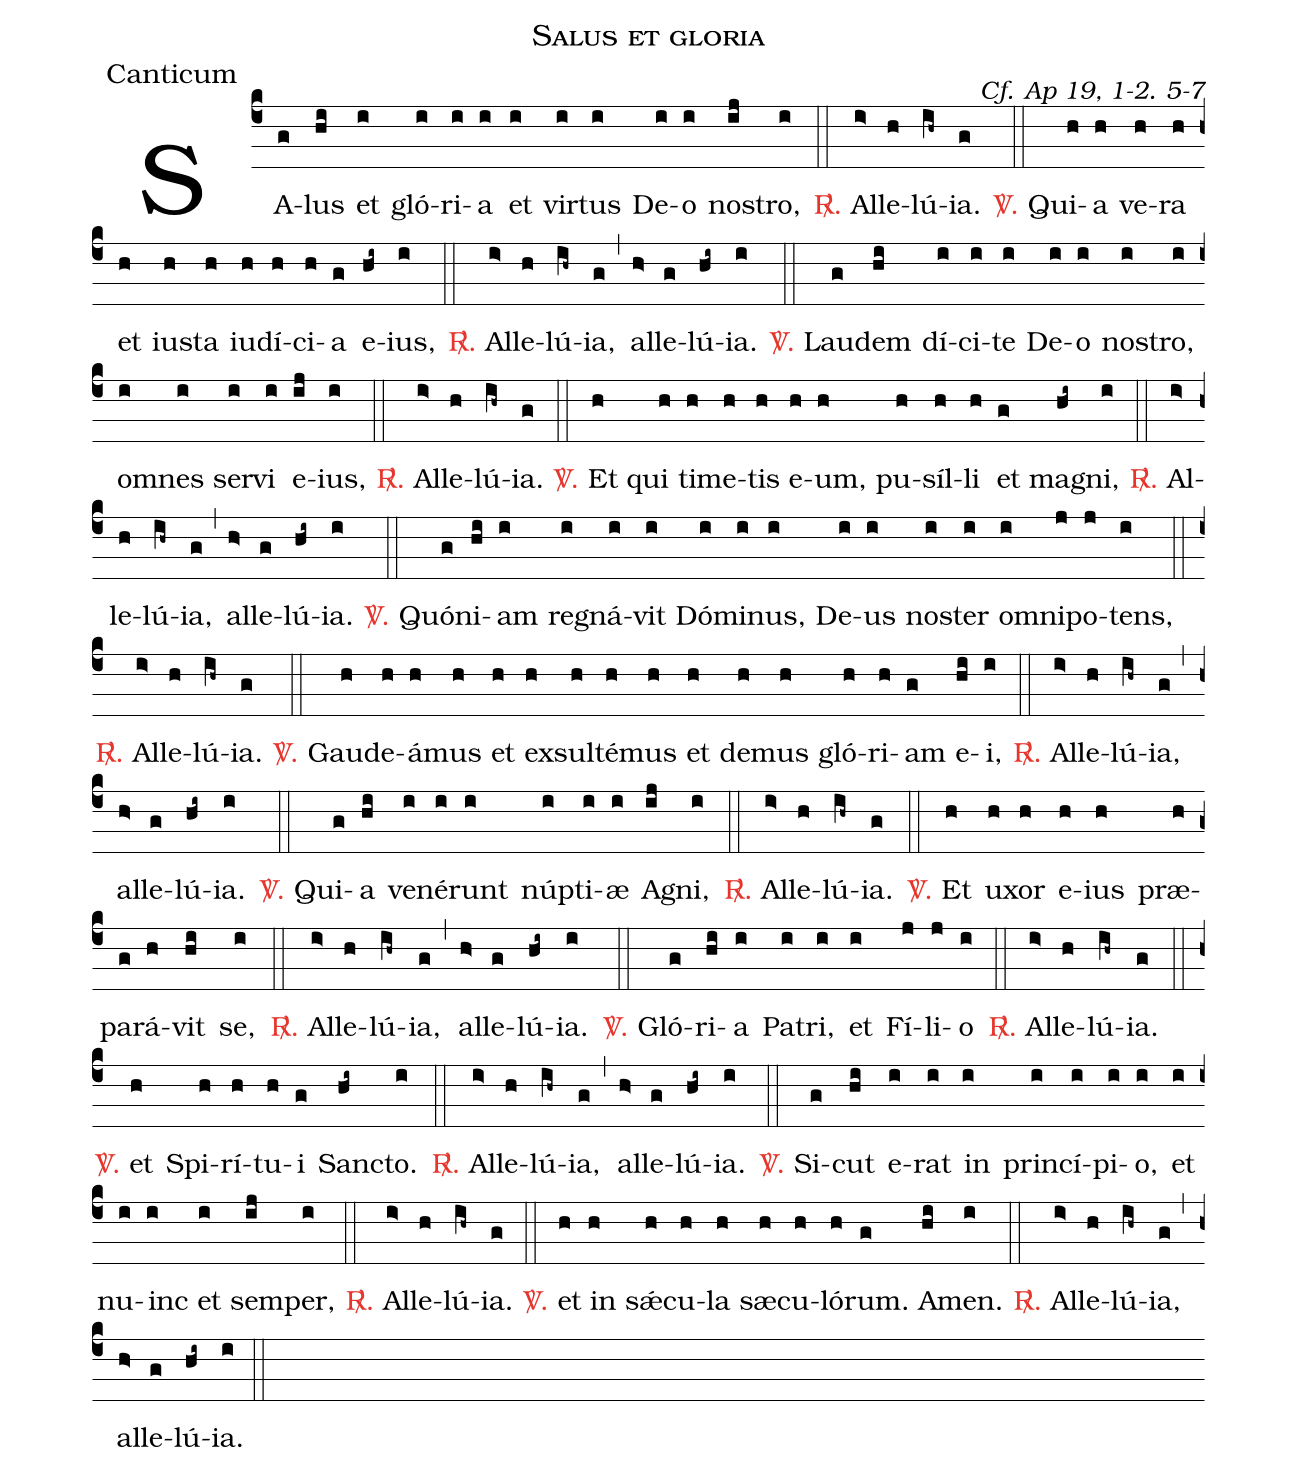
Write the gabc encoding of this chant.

name:Salus et gloria;
office-part:Canticum;
commentary:Cf. Ap 19, 1-2. 5-7;
%%
(c4) SA(g)lus(hi) et(i) gló(i)ri(i)a(i) et(i) vir(i)tus(i) De(i)o(i) no(ij)stro,(i)(::) <c><sp>R/</sp>.</c> Al(i>)le(h)lú(ih~)ia.(g) (::)
<c><sp>V/</sp>.</c> Qui(h)a(h) ve(h)ra(h) et(h) iu(h)sta(h) iu(h)dí(h)ci(h)a(g) e(hi~)ius,(i) (::) <c><sp>R/</sp>.</c> Al(i>)le(h)lú(ih~)ia,(g) (,) al(h>)le(g)lú(hi~)ia.(i) (::)
<c><sp>V/</sp>.</c> Lau(g)dem(hi) dí(i)ci(i)te(i) De(i)o(i) no(i)stro,(i) om(i)nes(i) ser(i)vi(i) e(ij)ius,(i) (::) <c><sp>R/</sp>.</c> Al(i>)le(h)lú(ih~)ia.(g) (::)
<c><sp>V/</sp>.</c> Et(h) qui(h) ti(h)me(h)tis(h) e(h)um,(h) pu(h)síl(h)li(h) et(g) ma(hi~)gni,(i) (::) <c><sp>R/</sp>.</c> Al(i>)le(h)lú(ih~)ia,(g) (,) al(h>)le(g)lú(hi~)ia.(i) (::)
<c><sp>V/</sp>.</c> Quó(g)ni(hi)am(i) re(i)gná(i)vit(i) Dó(i)mi(i)nus,(i) De(i)us(i) no(i)ster(i) om(i)ni(j)po(j)tens,(i) (::) <c><sp>R/</sp>.</c> Al(i>)le(h)lú(ih~)ia.(g) (::)
<c><sp>V/</sp>.</c> Gau(h)de(h)á(h)mus(h) et(h) ex(h)sul(h)té(h)mus(h) et(h) de(h)mus(h) gló(h)ri(h)am(g) e(hi)i,(i) (::) <c><sp>R/</sp>.</c> Al(i>)le(h)lú(ih~)ia,(g) (,) al(h>)le(g)lú(hi~)ia.(i) (::)
<c><sp>V/</sp>.</c> Qui(g)a(hi) ve(i)né(i)runt(i) núp(i)ti(i)æ(i) A(ij)gni,(i) (::) <c><sp>R/</sp>.</c> Al(i>)le(h)lú(ih~)ia.(g) (::)
<c><sp>V/</sp>.</c> Et(h) u(h)xor(h) e(h)ius(h) præ(h)pa(g)rá(h)vit(hi) se,(i) (::) <c><sp>R/</sp>.</c> Al(i>)le(h)lú(ih~)ia,(g) (,) al(h>)le(g)lú(hi~)ia.(i) (::)
<c><sp>V/</sp>.</c> Gló(g)ri(hi)a(i) Pa(i)tri,(i) et(i) Fí(j)li(j)o(i) (::) <c><sp>R/</sp>.</c> Al(i>)le(h)lú(ih~)ia.(g) (::)
<c><sp>V/</sp>.</c> et(h) Spi(h)rí(h)tu(h)i(g) San(hi~)cto.(i) (::) <c><sp>R/</sp>.</c> Al(i>)le(h)lú(ih~)ia,(g) (,) al(h>)le(g)lú(hi~)ia.(i) (::)
<c><sp>V/</sp>.</c> Si(g)cut(hi) e(i)rat(i) in(i) prin(i)cí(i)pi(i)o,(i) et(i) nu(i)inc(i) et(i) sem(ij)per,(i) (::) <c><sp>R/</sp>.</c> Al(i>)le(h)lú(ih~)ia.(g) (::)
<c><sp>V/</sp>.</c> et(h) in(h) sǽ(h)cu(h)la(h) sæ(h)cu(h)ló(h)rum.(g) A(hi)men.(i) (::) <c><sp>R/</sp>.</c> Al(i>)le(h)lú(ih~)ia,(g) (,) al(h>)le(g)lú(hi~)ia.(i) (::)
